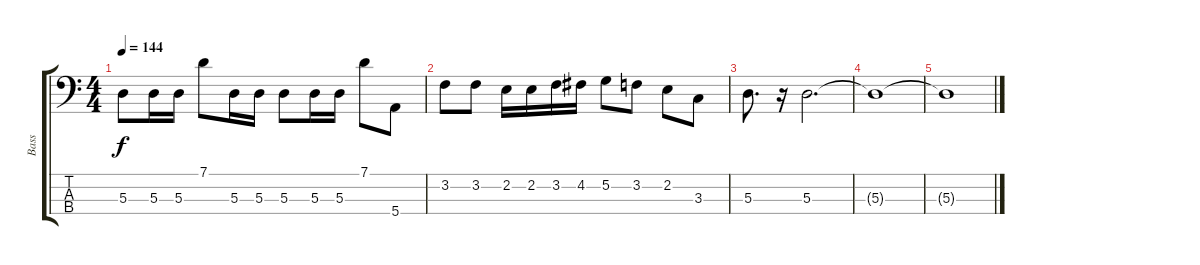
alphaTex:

\track ("Bass" "Bass") {instrument electricbassfinger}
\staff {score tabs}
\tuning (G2 D2 A1 E1) {hide}
\ts (4 4)
\tempo 144
\clef f4
\ks c
5.3.8{dy f} 5.3.16 5.3.16 7.1.8 5.3.16 5.3.16 5.3.8 5.3.16 5.3.16 7.1.8 5.4.8 |
3.2.8 3.2.8 2.2.16 2.2.16 3.2.16 4.2.16 5.2.8 3.2.8 2.2.8 3.3.8 |
5.3.8{d} r.16 5.3.2{d} |
5.3{t}.1 |
5.3{t}.1
